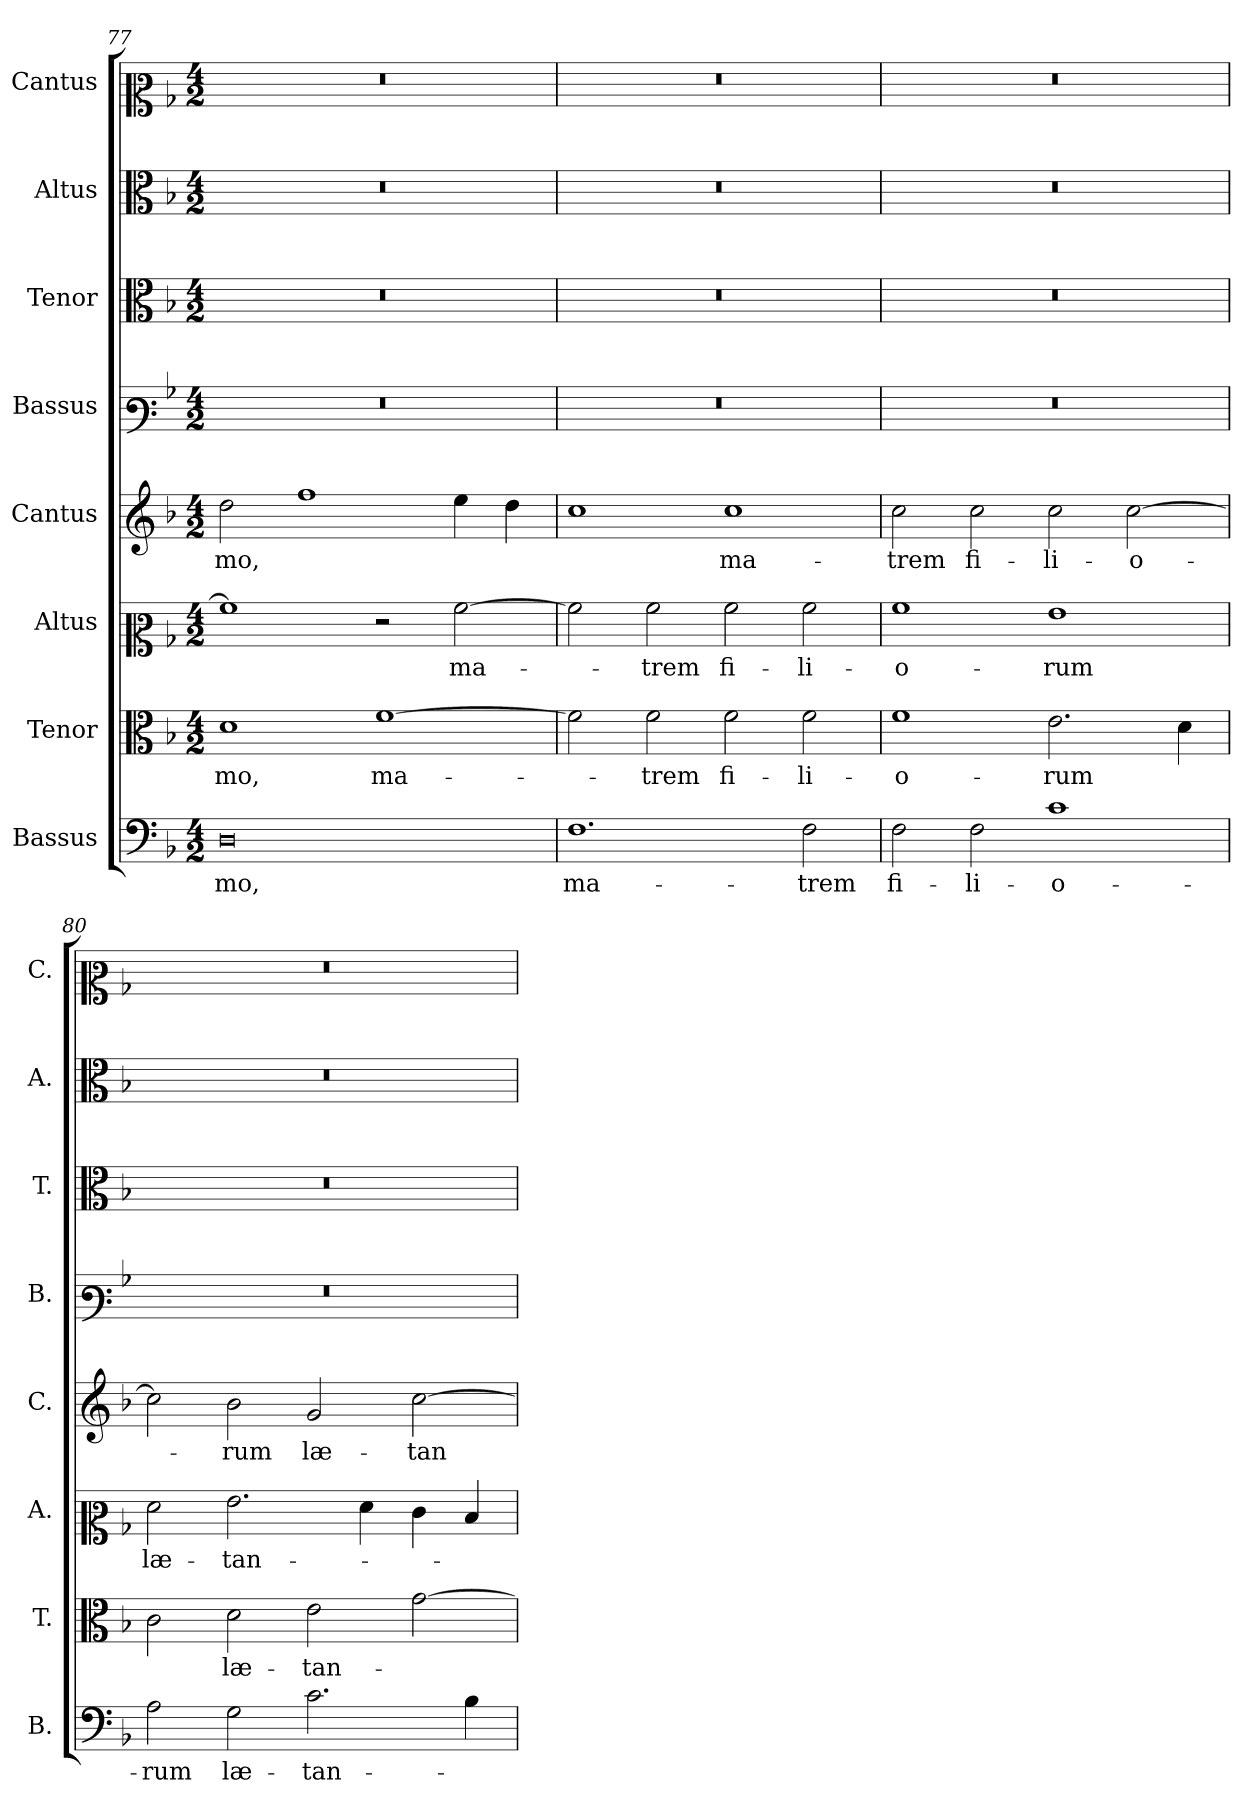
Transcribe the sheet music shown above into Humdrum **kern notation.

**kern	**text	**kern	**text	**kern	**text	**kern	**text	**kern	**kern	**kern	**kern
*part8	*part8	*part7	*part7	*part6	*part6	*part5	*part5	*part4	*part3	*part2	*part1
*staff8	*staff8	*staff7	*staff7	*staff6	*staff6	*staff5	*staff5	*staff4	*staff3	*staff2	*staff1
*I"Bassus	*	*I"Tenor	*	*I"Altus	*	*I"Cantus	*	*I"Bassus	*I"Tenor	*I"Altus	*I"Cantus
*I'B.	*	*I'T.	*	*I'A.	*	*I'C.	*	*I'B.	*I'T.	*I'A.	*I'C.
*clefF4	*	*clefC3	*	*clefC2	*	*clefG2	*	*clefF3	*clefC3	*clefC3	*clefC2
*k[b-]	*	*k[b-]	*	*k[b-]	*	*k[b-]	*	*k[b-]	*k[b-]	*k[b-]	*k[b-]
*M4/2	*	*M4/2	*	*M4/2	*	*M4/2	*	*M4/2	*M4/2	*M4/2	*M4/2
=77	=77	=77	=77	=77	=77	=77	=77	=77	=77	=77	=77
0D	-mo,	1d	-mo,	1a]	.	2dd\	-mo,	0r	0r	0r	0r
.	.	.	.	.	.	1ff	.	.	.	.	.
.	.	[1f	ma-	2r	.	.	.	.	.	.	.
.	.	.	.	[2a\	ma-	4ee\	.	.	.	.	.
.	.	.	.	.	.	4dd\	.	.	.	.	.
=78	=78	=78	=78	=78	=78	=78	=78	=78	=78	=78	=78
1.F	ma-	2f\]	.	2a\]	.	1cc	.	0r	0r	0r	0r
.	.	2f\	-trem	2a\	-trem	.	.	.	.	.	.
.	.	2f\	fi-	2a\	fi-	1cc	ma-	.	.	.	.
2F\	-trem	2f\	-li-	2a\	-li-	.	.	.	.	.	.
=79	=79	=79	=79	=79	=79	=79	=79	=79	=79	=79	=79
2F\	fi-	1f	-o-	1a	-o-	2cc\	-trem	0r	0r	0r	0r
2F\	-li-	.	.	.	.	2cc\	fi-	.	.	.	.
1c	-o-	2.e\	-rum	1g	-rum	2cc\	-li-	.	.	.	.
.	.	.	.	.	.	[2cc\	-o-	.	.	.	.
.	.	4d\	.	.	.	.	.	.	.	.	.
!!LO:LB:g=z
=80	=80	=80	=80	=80	=80	=80	=80	=80	=80	=80	=80
2A\	-rum	2c\	.	2f\	læ-	2cc\]	.	0r	0r	0r	0r
2G\	læ-	2d\	læ-	2.g\	-tan-	2b-\	-rum	.	.	.	.
2.c\	-tan-	2e\	-tan-	.	.	2g/	læ-	.	.	.	.
.	.	.	.	4f\	.	.	.	.	.	.	.
.	.	[2g\	.	4e\	.	[2cc\	-tan-	.	.	.	.
4B-\	.	.	.	4d/	.	.	.	.	.	.	.
=	=	=	=	=	=	=	=	=	=	=	=
*-	*-	*-	*-	*-	*-	*-	*-	*-	*-	*-	*-
